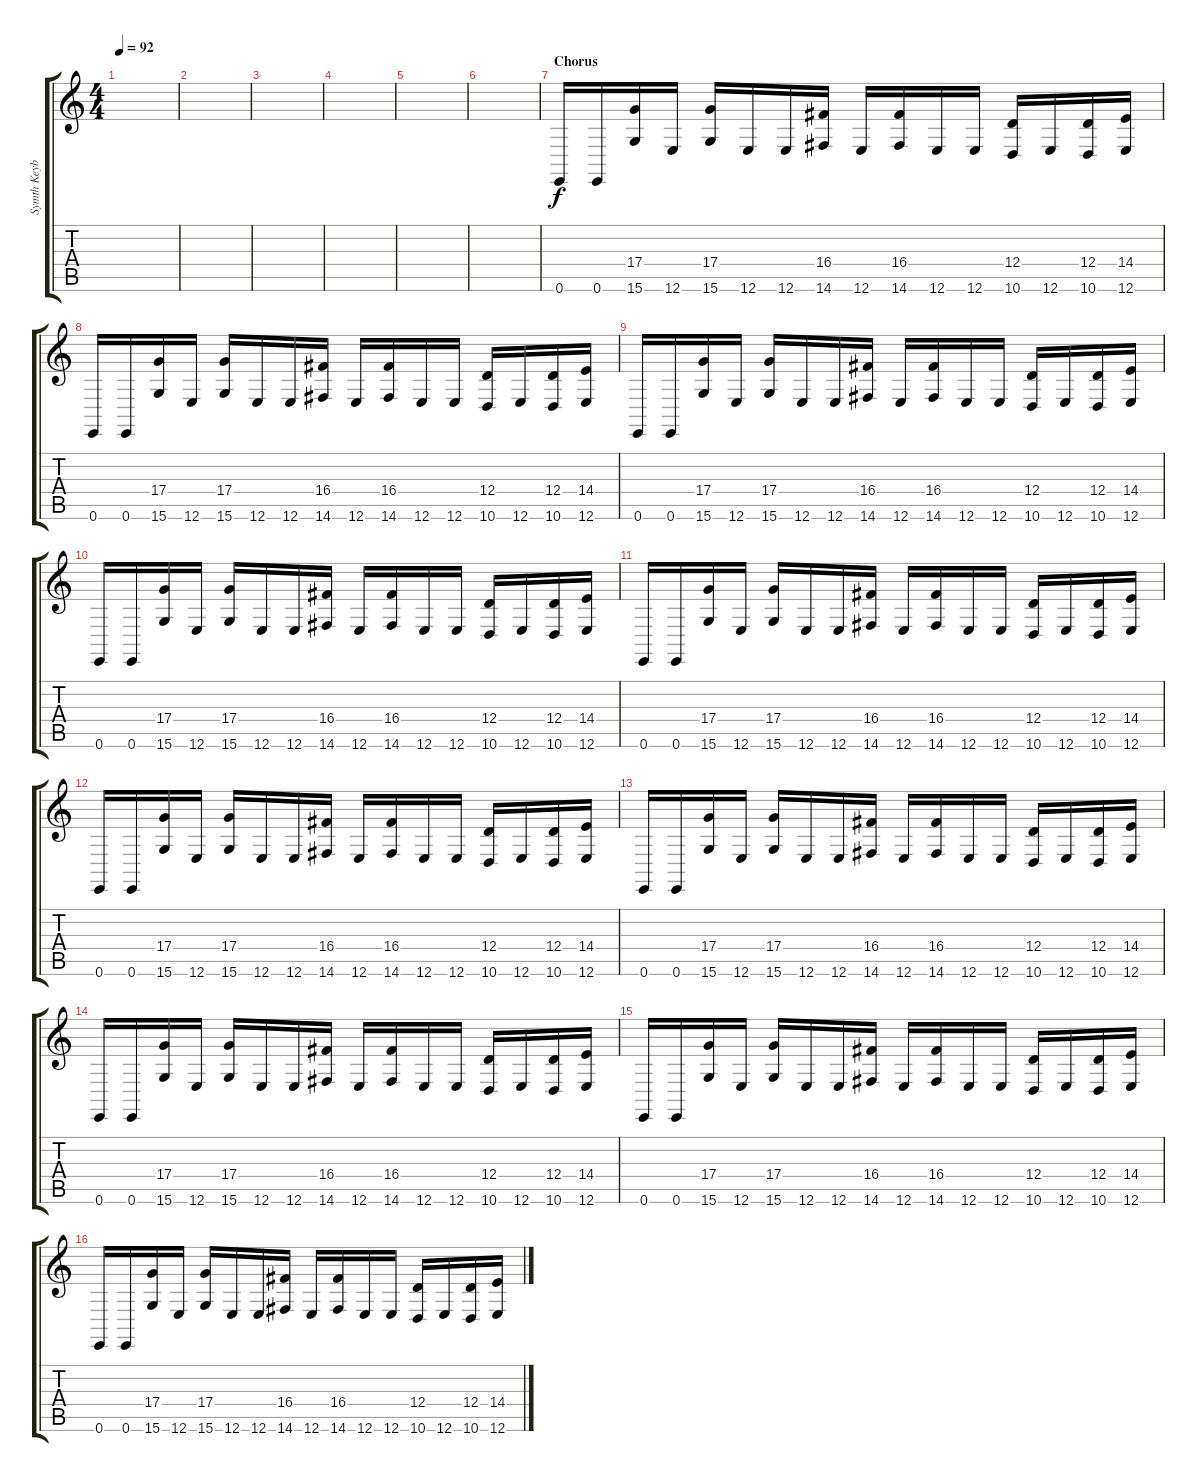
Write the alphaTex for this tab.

\track ("Symth Keyboard" "Symth Keyb") {instrument lead1square}
\staff {score tabs}
\tuning (E4 B3 G3 D3 A2 E2) {hide}
\ts (4 4)
\tempo 92
\clef g2
\ks c
|
|
|
|
|
|
\section ("" "Chorus")
0.6.16 0.6.16 (17.4 15.6).16 12.6.16 (17.4 15.6).16 12.6.16 12.6.16 (16.4 14.6).16 12.6.16 (16.4 14.6).16 12.6.16 12.6.16 (12.4 10.6).16 12.6.16 (12.4 10.6).16 (14.4 12.6).16 |
0.6.16 0.6.16 (17.4 15.6).16 12.6.16 (17.4 15.6).16 12.6.16 12.6.16 (16.4 14.6).16 12.6.16 (16.4 14.6).16 12.6.16 12.6.16 (12.4 10.6).16 12.6.16 (12.4 10.6).16 (14.4 12.6).16 |
0.6.16 0.6.16 (17.4 15.6).16 12.6.16 (17.4 15.6).16 12.6.16 12.6.16 (16.4 14.6).16 12.6.16 (16.4 14.6).16 12.6.16 12.6.16 (12.4 10.6).16 12.6.16 (12.4 10.6).16 (14.4 12.6).16 |
0.6.16 0.6.16 (17.4 15.6).16 12.6.16 (17.4 15.6).16 12.6.16 12.6.16 (16.4 14.6).16 12.6.16 (16.4 14.6).16 12.6.16 12.6.16 (12.4 10.6).16 12.6.16 (12.4 10.6).16 (14.4 12.6).16 |
0.6.16 0.6.16 (17.4 15.6).16 12.6.16 (17.4 15.6).16 12.6.16 12.6.16 (16.4 14.6).16 12.6.16 (16.4 14.6).16 12.6.16 12.6.16 (12.4 10.6).16 12.6.16 (12.4 10.6).16 (14.4 12.6).16 |
0.6.16 0.6.16 (17.4 15.6).16 12.6.16 (17.4 15.6).16 12.6.16 12.6.16 (16.4 14.6).16 12.6.16 (16.4 14.6).16 12.6.16 12.6.16 (12.4 10.6).16 12.6.16 (12.4 10.6).16 (14.4 12.6).16 |
0.6.16 0.6.16 (17.4 15.6).16 12.6.16 (17.4 15.6).16 12.6.16 12.6.16 (16.4 14.6).16 12.6.16 (16.4 14.6).16 12.6.16 12.6.16 (12.4 10.6).16 12.6.16 (12.4 10.6).16 (14.4 12.6).16 |
0.6.16 0.6.16 (17.4 15.6).16 12.6.16 (17.4 15.6).16 12.6.16 12.6.16 (16.4 14.6).16 12.6.16 (16.4 14.6).16 12.6.16 12.6.16 (12.4 10.6).16 12.6.16 (12.4 10.6).16 (14.4 12.6).16 |
0.6.16 0.6.16 (17.4 15.6).16 12.6.16 (17.4 15.6).16 12.6.16 12.6.16 (16.4 14.6).16 12.6.16 (16.4 14.6).16 12.6.16 12.6.16 (12.4 10.6).16 12.6.16 (12.4 10.6).16 (14.4 12.6).16 |
0.6.16 0.6.16 (17.4 15.6).16 12.6.16 (17.4 15.6).16 12.6.16 12.6.16 (16.4 14.6).16 12.6.16 (16.4 14.6).16 12.6.16 12.6.16 (12.4 10.6).16 12.6.16 (12.4 10.6).16 (14.4 12.6).16
